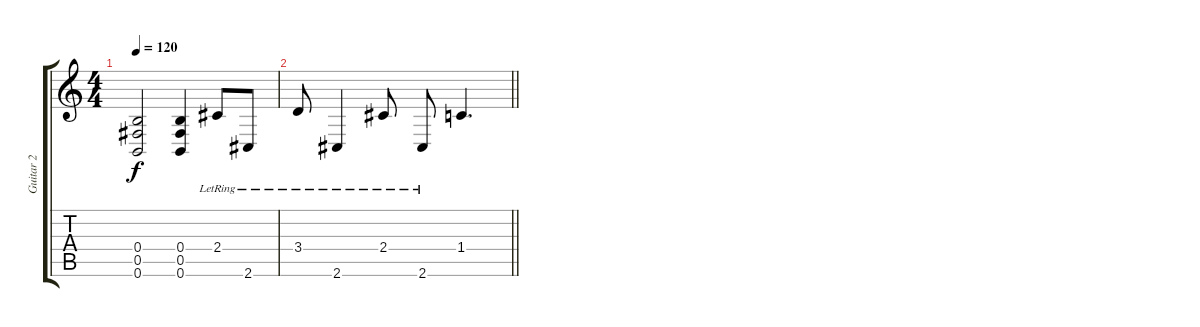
\track ("Guitar 2" "Guitar 2") {instrument distortionguitar}
\staff {score tabs}
\tuning (Db4 Ab3 E3 B2 Gb2 B1) {hide}
\ts (4 4)
\tempo 120
\clef g2
\ks c
(0.4 0.5 0.6).2{dy f} (0.4 0.5 0.6).4 2.4{lr}.8 2.6{lr}.8 |
\barLineRight lightlight
3.4{lr}.8 2.6{lr}.4 2.4{lr}.8 2.6{lr}.8 1.4.4{d}
